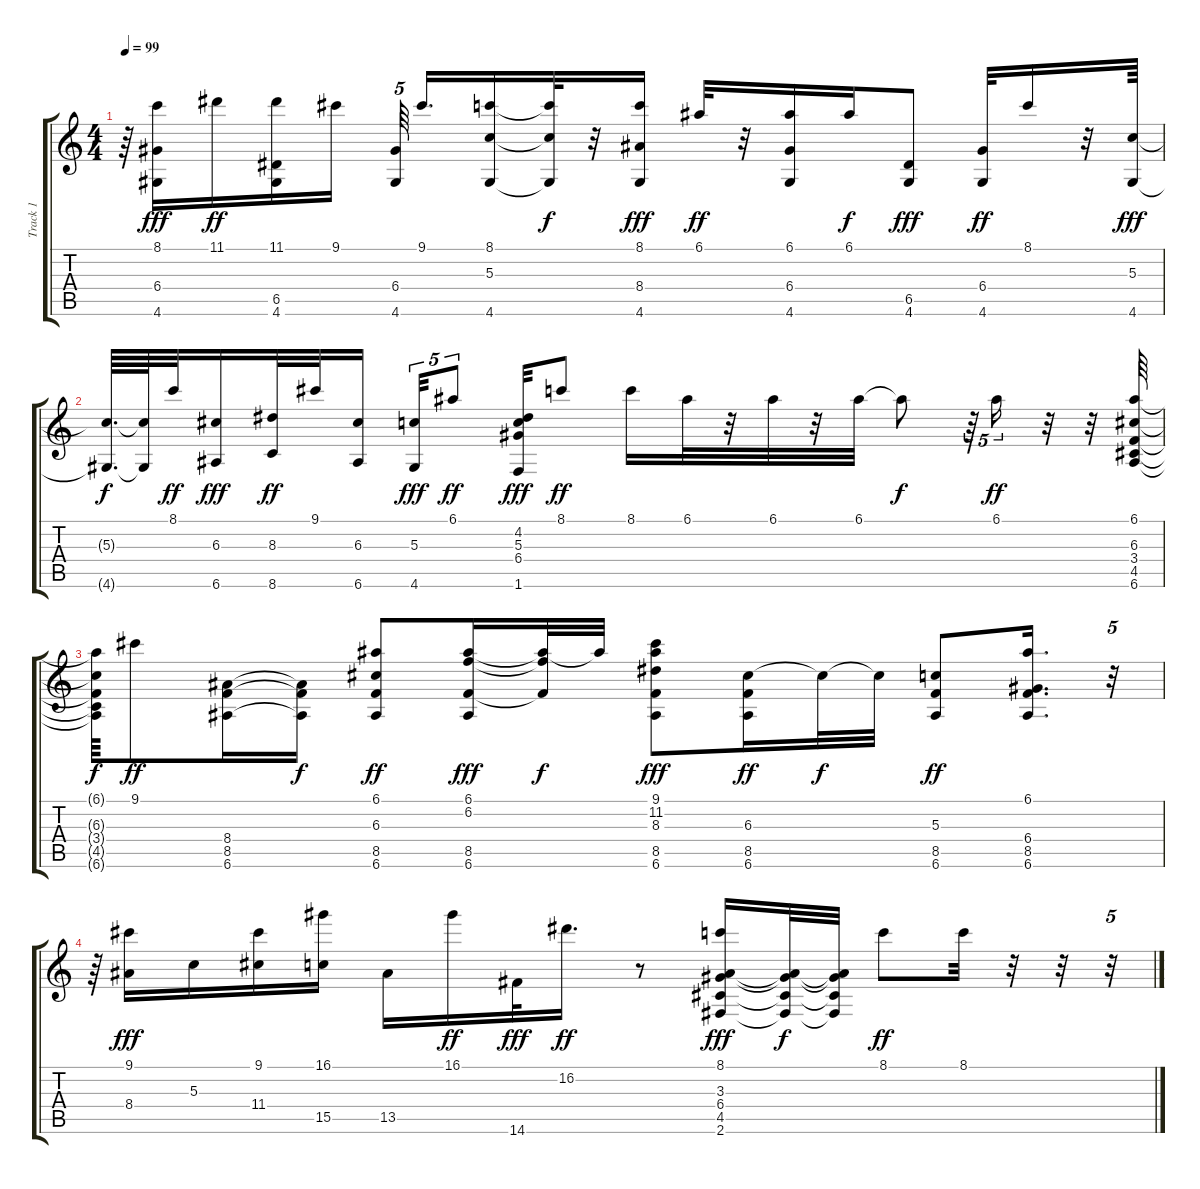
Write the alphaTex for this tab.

\track ("Track 1" "Track 1") {instrument acousticguitarsteel}
\staff {score tabs}
\tuning (E4 B3 G3 D3 A2 E2) {hide}
\ts (4 4)
\tempo 99
\clef g2
\ks c
r.64{dy ff} (8.1 6.4 4.6).16{dy fff} 11.1.16{dy ff} (11.1 6.5 4.6).16 9.1.16 (6.4 4.6).64{tu (5 4) beam splitsecondary} 9.1.16{d} (8.1 5.3 4.6).16 (8.1{t} 5.3{t} 4.6{t}).32{dy f} r.32 (8.1 8.4 4.6).16{dy fff} 6.1.32{dy ff} r.32 (6.1 6.4 4.6).16 6.1.16{dy f} (6.5 4.6).8{dy fff} (6.4 4.6).32{dy ff} 8.1.16 r.32 (5.3 4.6).64{dy fff} |
(5.3{t} 4.6{t}).64{d dy f} (5.3{t} 4.6{t}).64 8.1.32{dy ff} (6.3 6.6).16{dy fff} (8.3 8.6).32{dy ff} 9.1.32 (6.3 6.6).16 (5.3 4.6).32{tu (5 4) dy fff} 6.1.8{tu (5 4) dy ff} (4.2 5.3 6.4 1.6).32{dy fff} 8.1.8{dy ff} 8.1.16 6.1.32 r.32 6.1.32 r.32 6.1.32 6.1{t}.8{dy f} r.64{tu (5 4)} 6.1.16{tu (5 4) dy ff} r.32 r.32 (6.1 6.3 3.4 4.5 6.6).64 |
(6.1{t} 6.3{t} 3.4{t} 4.5{t} 6.6{t}).64{dy f} 9.1.8{dy ff} (8.4 8.5 6.6).16 (8.4{t} 8.5{t} 6.6{t}).16{dy f} (6.1 6.3 8.5 6.6).8{dy ff} (6.1 6.2 8.5 6.6).16{dy fff} (6.1{t} 6.2{t} 8.5{t}).32{dy f} 6.1{t}.32 (9.1 11.2 8.3 8.5 6.6).8{dy fff} (6.3 8.5 6.6).16{dy ff} 6.3{t}.32{dy f} 6.3{t}.32 (5.3 8.5 6.6).8{dy ff} (6.1 6.4 8.5 6.6).16{d} r.32{tu (5 4)} |
r.64 (9.1 8.4).16{dy fff} 5.3.16 (9.1 11.4).16 (16.1 15.5).16 13.5.16 16.1.16{dy ff} 14.6.32{dy fff} 16.2.16{d dy ff} r.8 (8.1 3.3 6.4 4.5 2.6).16{dy fff} (3.3{t} 6.4{t} 4.5{t} 2.6{t}).32{dy f} (3.3{t} 6.4{t} 4.5{t} 2.6{t}).32 8.1.8{dy ff} 8.1.32 r.32 r.32 r.32{tu (5 4)}
